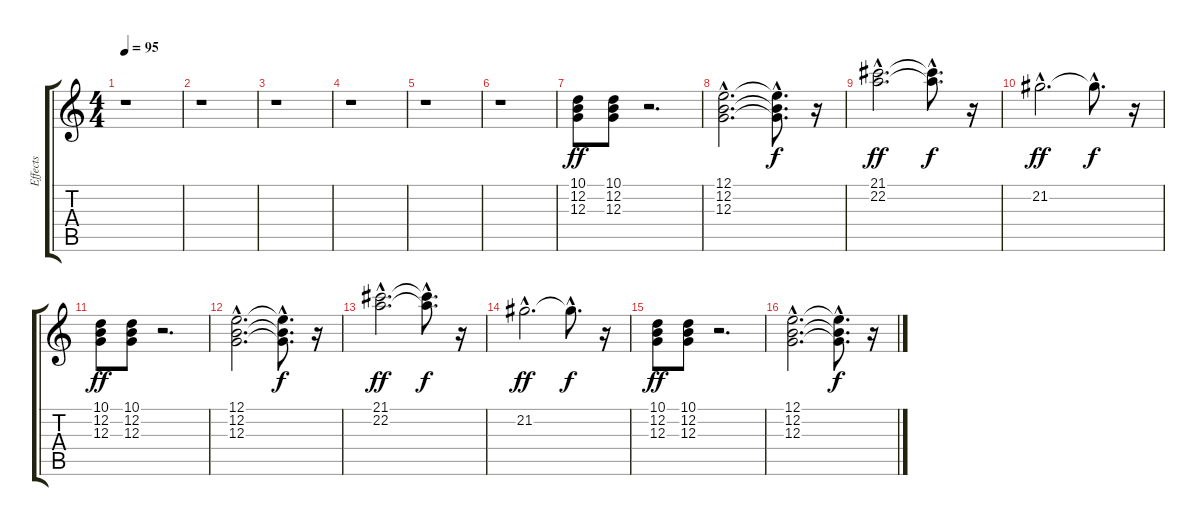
\track ("Effects" "Effects") {instrument rockorgan}
\staff {score tabs}
\tuning (E4 B3 G3 D3 A2 E2) {hide}
\ts (4 4)
\tempo 95
\clef g2
\ks c
r.1{dy f} |
r.1 |
r.1 |
r.1 |
r.1 |
r.1 |
(10.1 12.2 12.3).8{dy ff} (10.1 12.2 12.3).8 r.2{d} |
(12.1{hac} 12.2{hac} 12.3{hac}).2{d} (12.1{hac t} 12.2{hac t} 12.3{hac t}).8{d dy f} r.16 |
(21.1{hac} 22.2{hac}).2{d dy ff} (21.1{hac t} 22.2{hac t}).8{d dy f} r.16 |
21.2{hac}.2{d dy ff} 21.2{hac t}.8{d dy f} r.16 |
(10.1 12.2 12.3).8{dy ff} (10.1 12.2 12.3).8 r.2{d} |
(12.1{hac} 12.2{hac} 12.3{hac}).2{d} (12.1{hac t} 12.2{hac t} 12.3{hac t}).8{d dy f} r.16 |
(21.1{hac} 22.2{hac}).2{d dy ff} (21.1{hac t} 22.2{hac t}).8{d dy f} r.16 |
21.2{hac}.2{d dy ff} 21.2{hac t}.8{d dy f} r.16 |
(10.1 12.2 12.3).8{dy ff} (10.1 12.2 12.3).8 r.2{d} |
(12.1{hac} 12.2{hac} 12.3{hac}).2{d} (12.1{hac t} 12.2{hac t} 12.3{hac t}).8{d dy f} r.16
